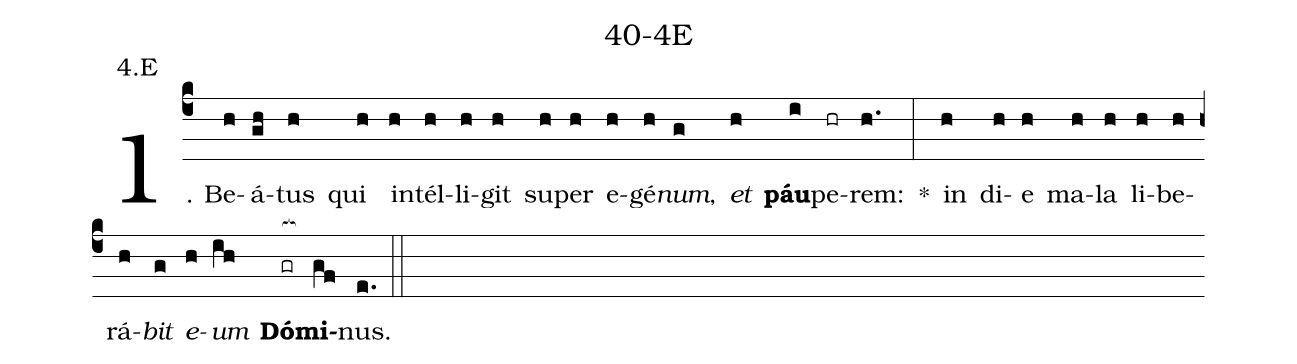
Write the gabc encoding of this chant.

name: 40-4E;
annotation: 4.E;
%%
(c4)1. Be(h)á(gh)tus(h) qui(h) in(h)tél(h)li(h)git(h) su(h)per(h) e(h)gé(h)<i>num</i>,(g) <i>et</i>(h) <b>páu</b>(i)pe(hr)rem:(h.) *(:) in(h) di(h)e(h) ma(h)la(h) li(h)be(h)rá(h)<i>bit</i>(g) <i>e</i>(h)<i>um</i>(ih) <b>Dó</b>(gr[ocb:1{])<b>mi</b>(gf[ocb:0}])nus.(e.) (::)
